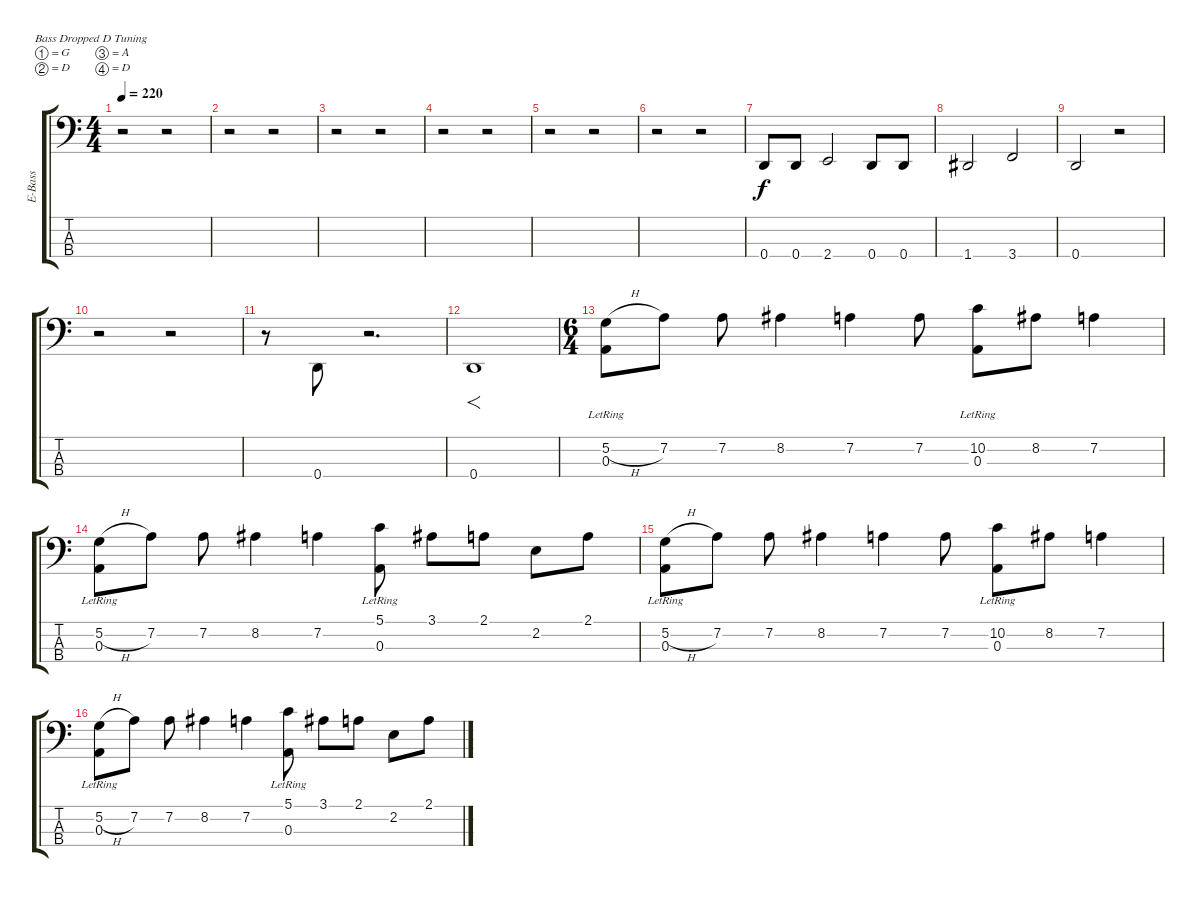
\bracketExtendMode groupsimilarinstruments
\otherSystemsTrackNameOrientation horizontal
\track ("Bass" "E-Bass") {instrument electricbassfinger}
\staff {score tabs}
\tuning (G2 D2 A1 D1)
\ts (4 4)
\tempo 220
\clef f4
\ks c
r.2{dy f beam Down} r.2{beam Down} |
r.2{beam Down} r.2{beam Down} |
r.2{beam Down} r.2{beam Down} |
r.2{beam Down} r.2{beam Down} |
r.2{beam Down} r.2{beam Down} |
r.2{beam Down} r.2{beam Down} |
0.4.8{beam Up} 0.4.8{beam Up} 2.4.2{beam Up} 0.4.8{beam Up} 0.4.8{beam Up} |
1.4{acc #}.2{beam Up} 3.4.2{beam Up} |
0.4.2{beam Up} r.2{beam Up} |
r.2{beam Down} r.2{beam Down} |
r.8{beam Down} 0.4.8{beam Up} r.2{d beam Up} |
0.4.1{f beam Up} |
\ts (6 4)
(5.2{h} 0.3{lr}).8{beam Down} 7.2.8{beam Down} 7.2.8{beam Down} 8.2{acc #}.4{beam Down} 7.2.4{beam Down} 7.2.8{beam Down} (10.2 0.3{lr}).8{beam Down} 8.2{acc #}.8{beam Down} 7.2.4{beam Down} |
(5.2{h} 0.3{lr}).8{beam Down} 7.2.8{beam Down} 7.2.8{beam Down} 8.2{acc #}.4{beam Down} 7.2.4{beam Down} (5.1 0.3{lr}).8{beam Down} 3.1{acc #}.8{beam Down} 2.1.8{beam Down} 2.2.8{beam Down} 2.1.8{beam Down} |
(5.2{h} 0.3{lr}).8{beam Down} 7.2.8{beam Down} 7.2.8{beam Down} 8.2{acc #}.4{beam Down} 7.2.4{beam Down} 7.2.8{beam Down} (10.2 0.3{lr}).8{beam Down} 8.2{acc #}.8{beam Down} 7.2.4{beam Down} |
(5.2{h} 0.3{lr}).8{beam Down} 7.2.8{beam Down} 7.2.8{beam Down} 8.2{acc #}.4{beam Down} 7.2.4{beam Down} (5.1 0.3{lr}).8{beam Down} 3.1{acc #}.8{beam Down} 2.1.8{beam Down} 2.2.8{beam Down} 2.1.8{beam Down}
